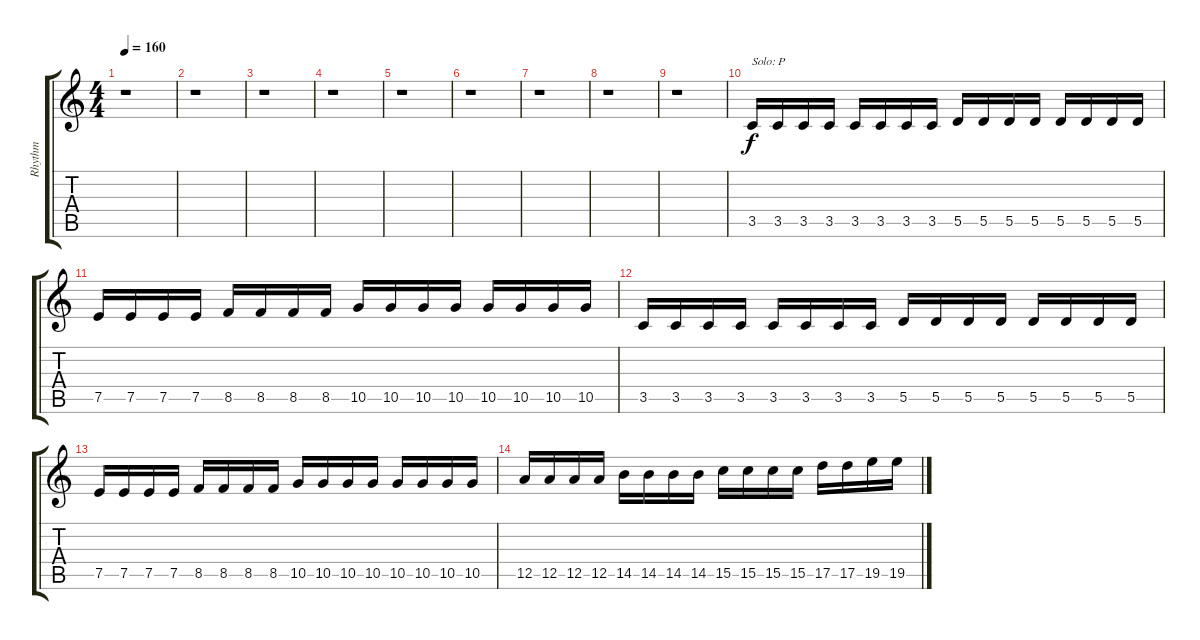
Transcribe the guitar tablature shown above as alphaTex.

\track ("Rhythm" "Rhythm") {instrument distortionguitar}
\staff {score tabs}
\tuning (E4 B3 G3 D3 A2 E2) {hide}
\ts (4 4)
\tempo 160
\clef g2
\ks c
r.1{dy f} |
r.1 |
r.1 |
r.1 |
r.1 |
r.1 |
r.1 |
r.1 |
r.1 |
3.5.16{txt "Solo: P"} 3.5.16 3.5.16 3.5.16 3.5.16 3.5.16 3.5.16 3.5.16 5.5.16 5.5.16 5.5.16 5.5.16 5.5.16 5.5.16 5.5.16 5.5.16 |
7.5.16 7.5.16 7.5.16 7.5.16 8.5.16 8.5.16 8.5.16 8.5.16 10.5.16 10.5.16 10.5.16 10.5.16 10.5.16 10.5.16 10.5.16 10.5.16 |
3.5.16 3.5.16 3.5.16 3.5.16 3.5.16 3.5.16 3.5.16 3.5.16 5.5.16 5.5.16 5.5.16 5.5.16 5.5.16 5.5.16 5.5.16 5.5.16 |
7.5.16 7.5.16 7.5.16 7.5.16 8.5.16 8.5.16 8.5.16 8.5.16 10.5.16 10.5.16 10.5.16 10.5.16 10.5.16 10.5.16 10.5.16 10.5.16 |
12.5.16 12.5.16 12.5.16 12.5.16 14.5.16 14.5.16 14.5.16 14.5.16 15.5.16 15.5.16 15.5.16 15.5.16 17.5.16 17.5.16 19.5.16 19.5.16
